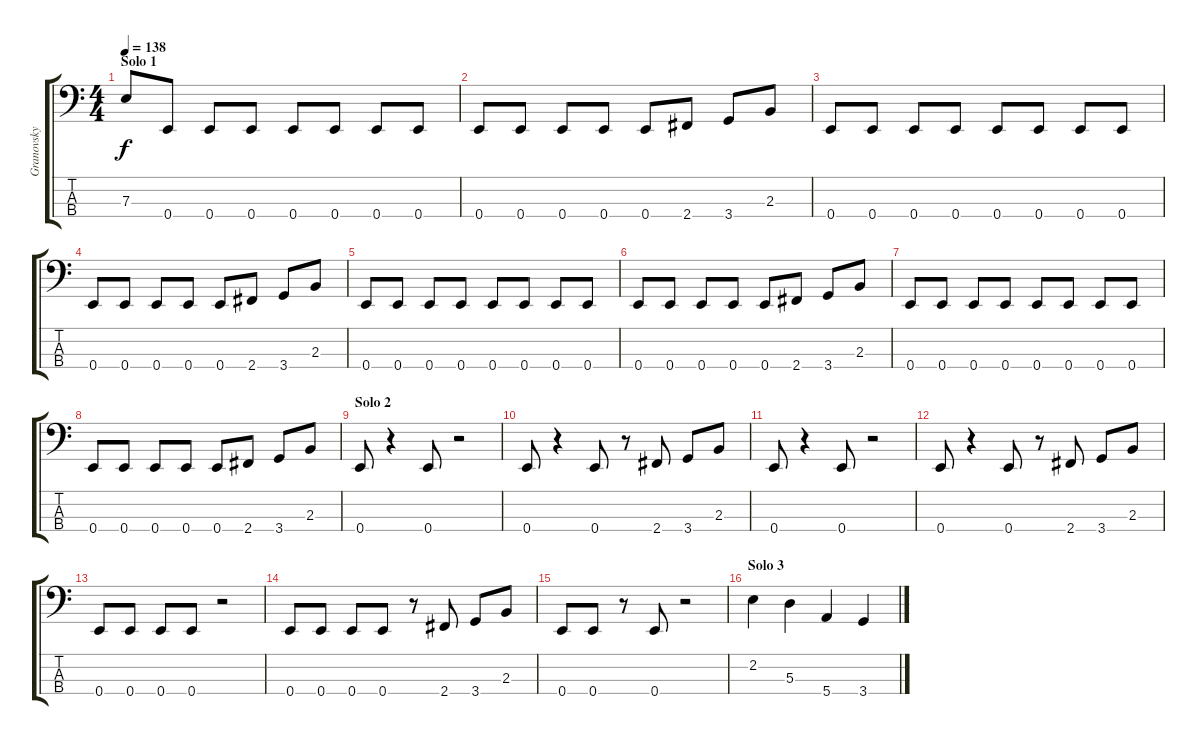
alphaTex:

\track ("Granovsky" "Granovsky") {instrument electricbassfinger}
\staff {score tabs}
\tuning (G2 D2 A1 E1) {hide}
\ts (4 4)
\section ("" "Solo 1")
\tempo 138
\clef f4
\ks c
7.3{t}.8{dy f} 0.4.8 0.4.8 0.4.8 0.4.8 0.4.8 0.4.8 0.4.8 |
0.4.8 0.4.8 0.4.8 0.4.8 0.4.8 2.4.8 3.4.8 2.3.8 |
0.4.8 0.4.8 0.4.8 0.4.8 0.4.8 0.4.8 0.4.8 0.4.8 |
0.4.8 0.4.8 0.4.8 0.4.8 0.4.8 2.4.8 3.4.8 2.3.8 |
0.4.8 0.4.8 0.4.8 0.4.8 0.4.8 0.4.8 0.4.8 0.4.8 |
0.4.8 0.4.8 0.4.8 0.4.8 0.4.8 2.4.8 3.4.8 2.3.8 |
0.4.8 0.4.8 0.4.8 0.4.8 0.4.8 0.4.8 0.4.8 0.4.8 |
0.4.8 0.4.8 0.4.8 0.4.8 0.4.8 2.4.8 3.4.8 2.3.8 |
\section ("" "Solo 2")
0.4.8 r.4 0.4.8 r.2 |
0.4.8 r.4 0.4.8 r.8 2.4.8 3.4.8 2.3.8 |
0.4.8 r.4 0.4.8 r.2 |
0.4.8 r.4 0.4.8 r.8 2.4.8 3.4.8 2.3.8 |
0.4.8 0.4.8 0.4.8 0.4.8 r.2 |
0.4.8 0.4.8 0.4.8 0.4.8 r.8 2.4.8 3.4.8 2.3.8 |
0.4.8 0.4.8 r.8 0.4.8 r.2 |
\section ("" "Solo 3")
2.2.4 5.3.4 5.4.4 3.4.4
